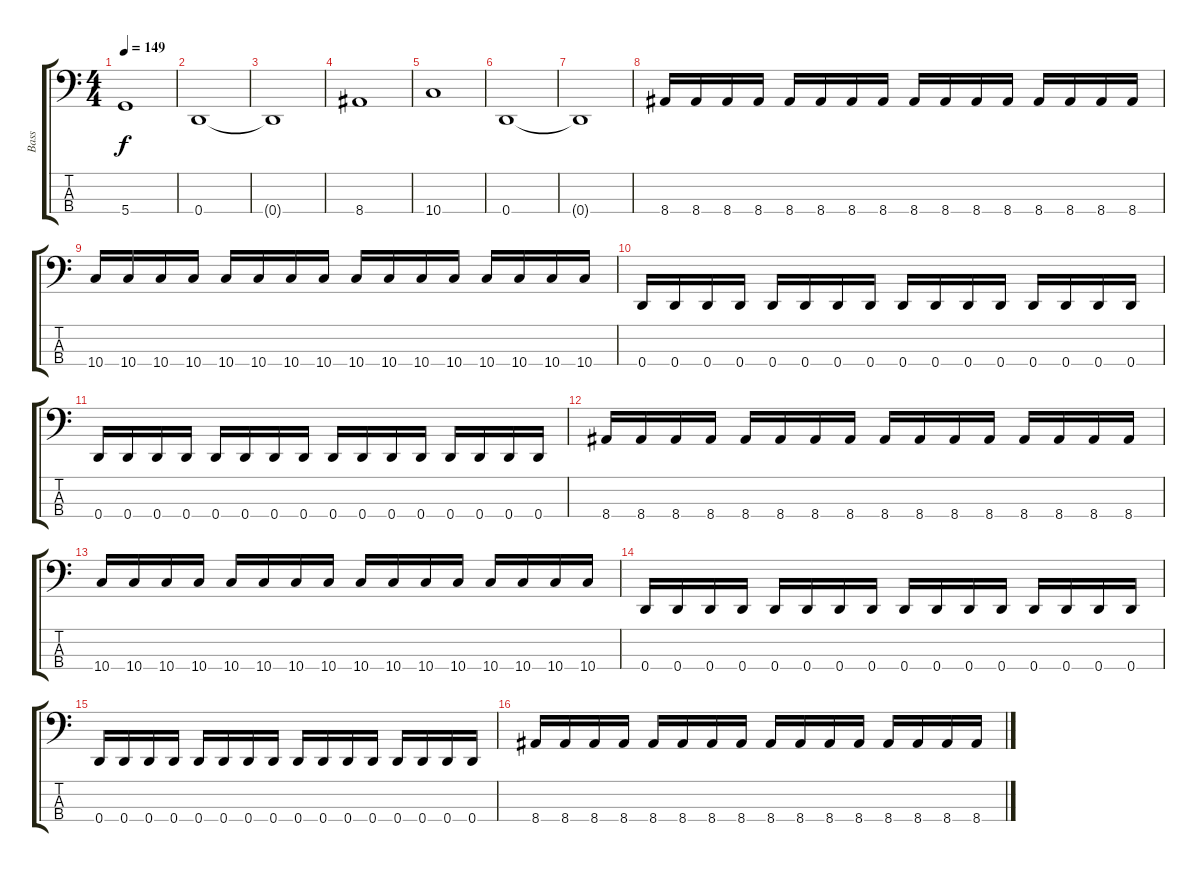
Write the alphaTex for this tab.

\track ("Bass" "Bass") {instrument electricbassfinger}
\staff {score tabs}
\tuning (G2 D2 A1 D1) {hide}
\ts (4 4)
\tempo 149
\clef f4
\ks c
5.4.1{dy f} |
0.4.1 |
0.4{t}.1 |
8.4.1 |
10.4.1 |
0.4.1 |
0.4{t}.1 |
8.4.16 8.4.16 8.4.16 8.4.16 8.4.16 8.4.16 8.4.16 8.4.16 8.4.16 8.4.16 8.4.16 8.4.16 8.4.16 8.4.16 8.4.16 8.4.16 |
10.4.16 10.4.16 10.4.16 10.4.16 10.4.16 10.4.16 10.4.16 10.4.16 10.4.16 10.4.16 10.4.16 10.4.16 10.4.16 10.4.16 10.4.16 10.4.16 |
0.4.16 0.4.16 0.4.16 0.4.16 0.4.16 0.4.16 0.4.16 0.4.16 0.4.16 0.4.16 0.4.16 0.4.16 0.4.16 0.4.16 0.4.16 0.4.16 |
0.4.16 0.4.16 0.4.16 0.4.16 0.4.16 0.4.16 0.4.16 0.4.16 0.4.16 0.4.16 0.4.16 0.4.16 0.4.16 0.4.16 0.4.16 0.4.16 |
8.4.16 8.4.16 8.4.16 8.4.16 8.4.16 8.4.16 8.4.16 8.4.16 8.4.16 8.4.16 8.4.16 8.4.16 8.4.16 8.4.16 8.4.16 8.4.16 |
10.4.16 10.4.16 10.4.16 10.4.16 10.4.16 10.4.16 10.4.16 10.4.16 10.4.16 10.4.16 10.4.16 10.4.16 10.4.16 10.4.16 10.4.16 10.4.16 |
0.4.16 0.4.16 0.4.16 0.4.16 0.4.16 0.4.16 0.4.16 0.4.16 0.4.16 0.4.16 0.4.16 0.4.16 0.4.16 0.4.16 0.4.16 0.4.16 |
0.4.16 0.4.16 0.4.16 0.4.16 0.4.16 0.4.16 0.4.16 0.4.16 0.4.16 0.4.16 0.4.16 0.4.16 0.4.16 0.4.16 0.4.16 0.4.16 |
8.4.16 8.4.16 8.4.16 8.4.16 8.4.16 8.4.16 8.4.16 8.4.16 8.4.16 8.4.16 8.4.16 8.4.16 8.4.16 8.4.16 8.4.16 8.4.16
